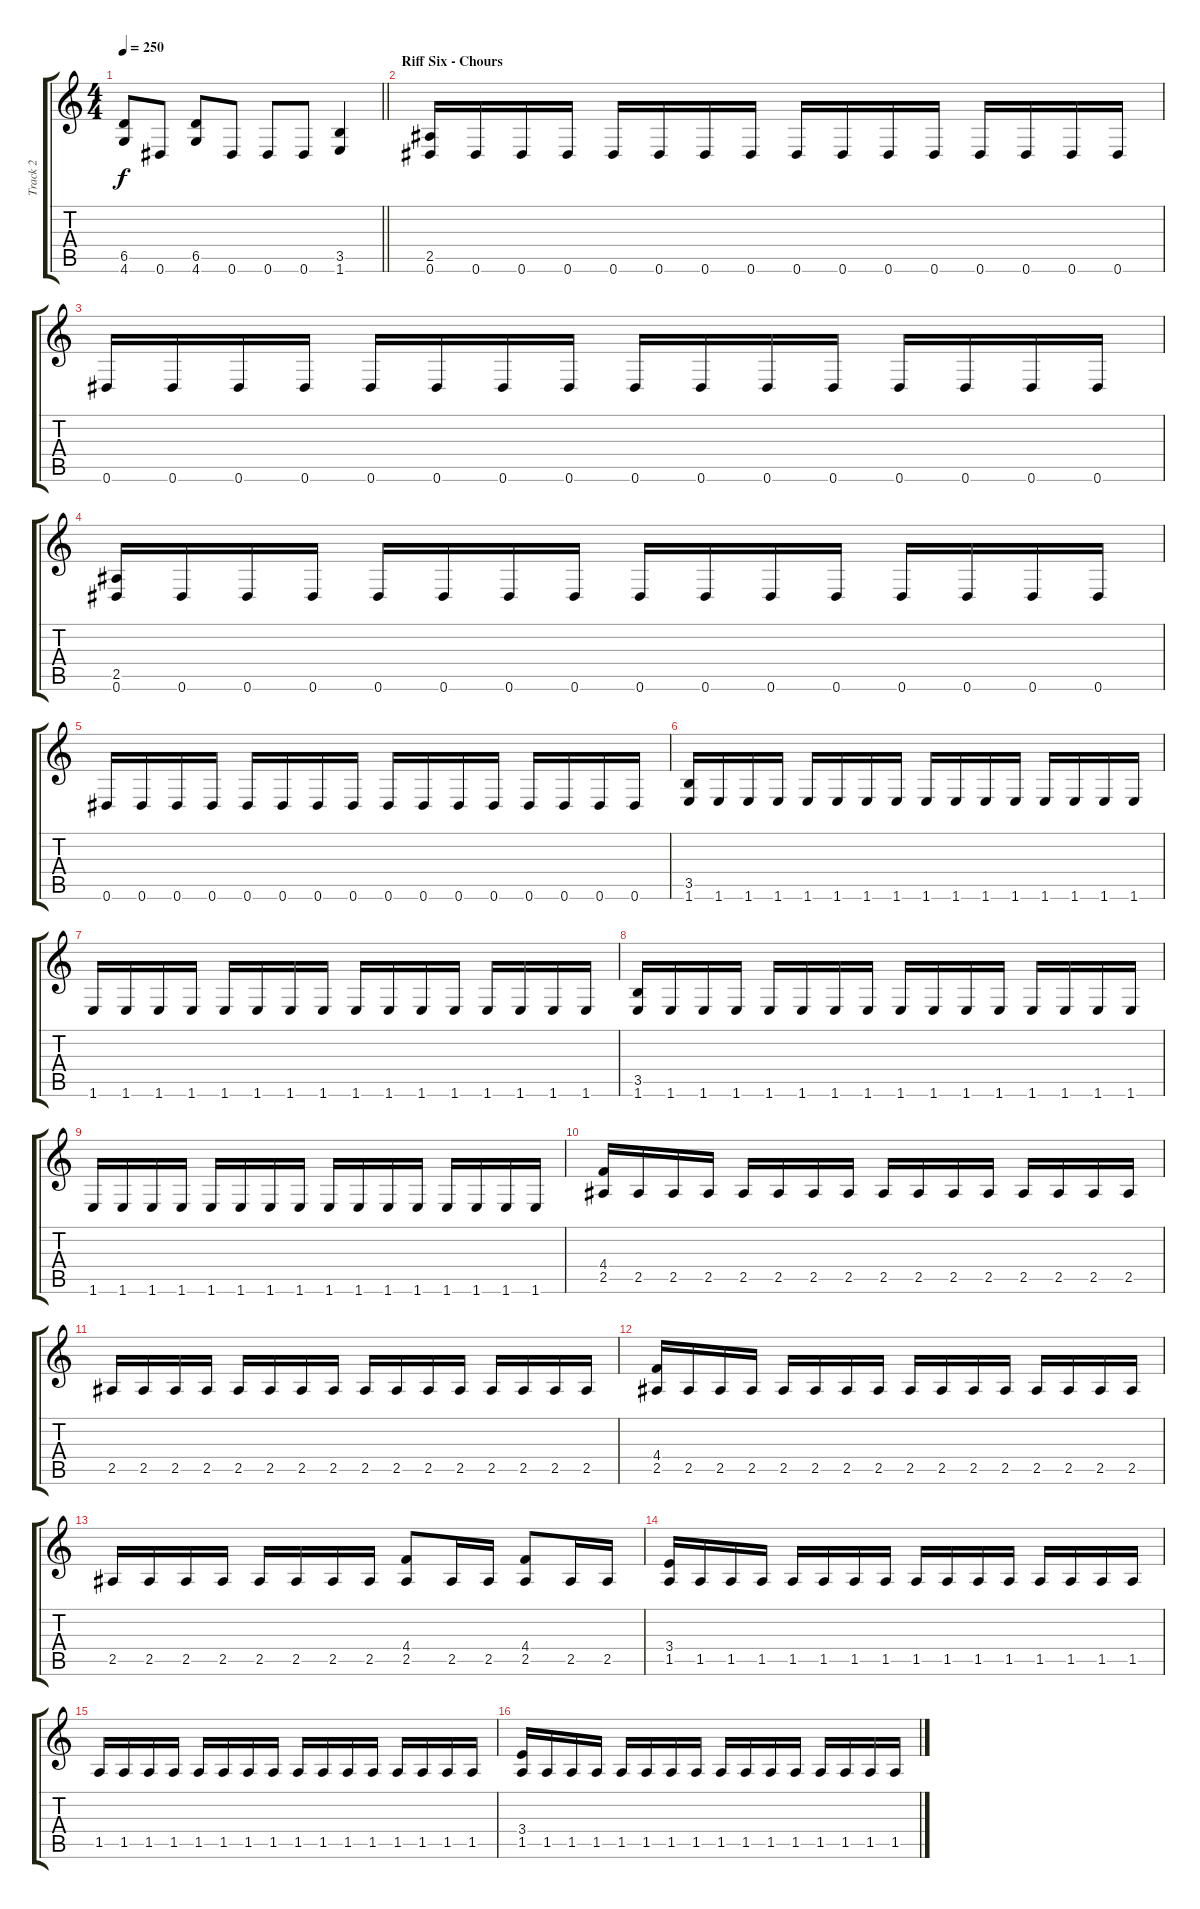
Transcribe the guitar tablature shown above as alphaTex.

\track ("Track 2" "Track 2") {instrument distortionguitar}
\staff {score tabs}
\tuning (Eb4 Bb3 Gb3 Db3 Ab2 Eb2) {hide}
\ts (4 4)
\tempo 250
\clef g2
\barLineRight lightlight
\ks c
(6.5 4.6).8{dy f} 0.6.8 (6.5 4.6).8 0.6.8 0.6.8 0.6.8 (3.5 1.6).4 |
\section ("" "Riff Six - Chours")
(2.5 0.6).16 0.6.16 0.6.16 0.6.16 0.6.16 0.6.16 0.6.16 0.6.16 0.6.16 0.6.16 0.6.16 0.6.16 0.6.16 0.6.16 0.6.16 0.6.16 |
0.6.16 0.6.16 0.6.16 0.6.16 0.6.16 0.6.16 0.6.16 0.6.16 0.6.16 0.6.16 0.6.16 0.6.16 0.6.16 0.6.16 0.6.16 0.6.16 |
(2.5 0.6).16 0.6.16 0.6.16 0.6.16 0.6.16 0.6.16 0.6.16 0.6.16 0.6.16 0.6.16 0.6.16 0.6.16 0.6.16 0.6.16 0.6.16 0.6.16 |
0.6.16 0.6.16 0.6.16 0.6.16 0.6.16 0.6.16 0.6.16 0.6.16 0.6.16 0.6.16 0.6.16 0.6.16 0.6.16 0.6.16 0.6.16 0.6.16 |
(3.5 1.6).16 1.6.16 1.6.16 1.6.16 1.6.16 1.6.16 1.6.16 1.6.16 1.6.16 1.6.16 1.6.16 1.6.16 1.6.16 1.6.16 1.6.16 1.6.16 |
1.6.16 1.6.16 1.6.16 1.6.16 1.6.16 1.6.16 1.6.16 1.6.16 1.6.16 1.6.16 1.6.16 1.6.16 1.6.16 1.6.16 1.6.16 1.6.16 |
(3.5 1.6).16 1.6.16 1.6.16 1.6.16 1.6.16 1.6.16 1.6.16 1.6.16 1.6.16 1.6.16 1.6.16 1.6.16 1.6.16 1.6.16 1.6.16 1.6.16 |
1.6.16 1.6.16 1.6.16 1.6.16 1.6.16 1.6.16 1.6.16 1.6.16 1.6.16 1.6.16 1.6.16 1.6.16 1.6.16 1.6.16 1.6.16 1.6.16 |
(4.4 2.5).16 2.5.16 2.5.16 2.5.16 2.5.16 2.5.16 2.5.16 2.5.16 2.5.16 2.5.16 2.5.16 2.5.16 2.5.16 2.5.16 2.5.16 2.5.16 |
2.5.16 2.5.16 2.5.16 2.5.16 2.5.16 2.5.16 2.5.16 2.5.16 2.5.16 2.5.16 2.5.16 2.5.16 2.5.16 2.5.16 2.5.16 2.5.16 |
(4.4 2.5).16 2.5.16 2.5.16 2.5.16 2.5.16 2.5.16 2.5.16 2.5.16 2.5.16 2.5.16 2.5.16 2.5.16 2.5.16 2.5.16 2.5.16 2.5.16 |
2.5.16 2.5.16 2.5.16 2.5.16 2.5.16 2.5.16 2.5.16 2.5.16 (4.4 2.5).8 2.5.16 2.5.16 (4.4 2.5).8 2.5.16 2.5.16 |
(3.4 1.5).16 1.5.16 1.5.16 1.5.16 1.5.16 1.5.16 1.5.16 1.5.16 1.5.16 1.5.16 1.5.16 1.5.16 1.5.16 1.5.16 1.5.16 1.5.16 |
1.5.16 1.5.16 1.5.16 1.5.16 1.5.16 1.5.16 1.5.16 1.5.16 1.5.16 1.5.16 1.5.16 1.5.16 1.5.16 1.5.16 1.5.16 1.5.16 |
(3.4 1.5).16 1.5.16 1.5.16 1.5.16 1.5.16 1.5.16 1.5.16 1.5.16 1.5.16 1.5.16 1.5.16 1.5.16 1.5.16 1.5.16 1.5.16 1.5.16
